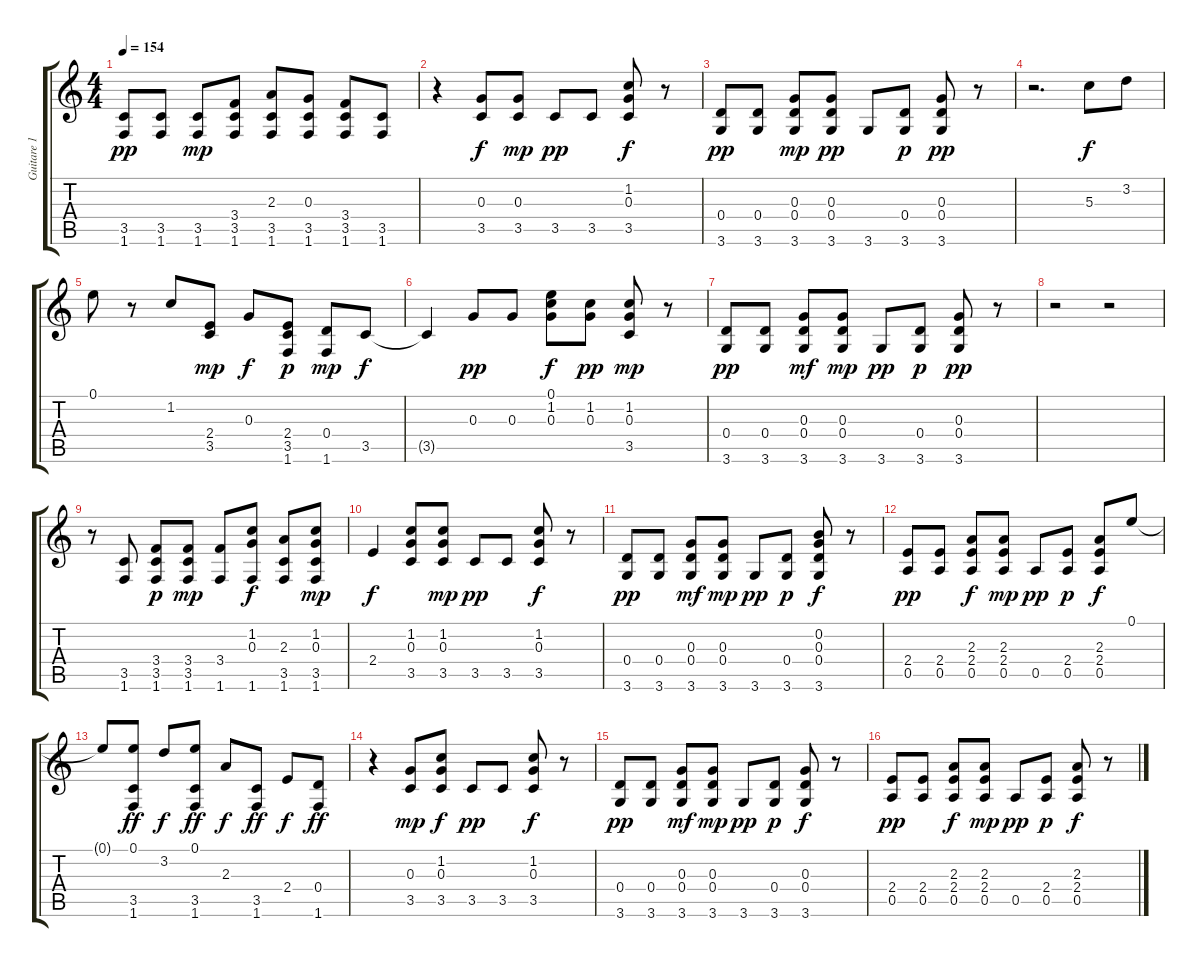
\track ("Guitare 1" "Guitare 1") {instrument electricguitarmuted}
\staff {score tabs}
\tuning (E4 B3 G3 D3 A2 E2) {hide}
\ts (4 4)
\tempo 154
\clef g2
\ks c
(3.5 1.6).8{dy pp} (3.5 1.6).8 (3.5 1.6).8{dy mp} (3.4 3.5 1.6).8 (2.3 3.5 1.6).8 (0.3 3.5 1.6).8 (3.4 3.5 1.6).8 (3.5 1.6).8 |
r.4 (0.3 3.5).8{dy f} (0.3 3.5).8{dy mp} 3.5.8{dy pp} 3.5.8 (1.2 0.3 3.5).8{dy f} r.8 |
(0.4 3.6).8{dy pp} (0.4 3.6).8 (0.3 0.4 3.6).8{dy mp} (0.3 0.4 3.6).8{dy pp} 3.6.8 (0.4 3.6).8{dy p} (0.3 0.4 3.6).8{dy pp} r.8 |
r.2{d} 5.3.8{dy f} 3.2.8 |
0.1.8 r.8 1.2.8 (2.4 3.5).8{dy mp} 0.3.8{dy f} (2.4 3.5 1.6).8{dy p} (0.4 1.6).8{dy mp} 3.5.8{dy f} |
3.5{t}.4 0.3.8{dy pp} 0.3.8 (0.1 1.2 0.3).8{dy f} (1.2 0.3).8{dy pp} (1.2 0.3 3.5).8{dy mp} r.8 |
(0.4 3.6).8{dy pp} (0.4 3.6).8 (0.3 0.4 3.6).8{dy mf} (0.3 0.4 3.6).8{dy mp} 3.6.8{dy pp} (0.4 3.6).8{dy p} (0.3 0.4 3.6).8{dy pp} r.8 |
r.2 r.2 |
r.8 (3.5 1.6).8 (3.4 3.5 1.6).8{dy p} (3.4 3.5 1.6).8{dy mp} (3.4 1.6).8 (1.2 0.3 1.6).8{dy f} (2.3 3.5 1.6).8 (1.2 0.3 3.5 1.6).8{dy mp} |
2.4.4{dy f} (1.2 0.3 3.5).8 (1.2 0.3 3.5).8{dy mp} 3.5.8{dy pp} 3.5.8 (1.2 0.3 3.5).8{dy f} r.8 |
(0.4 3.6).8{dy pp} (0.4 3.6).8 (0.3 0.4 3.6).8{dy mf} (0.3 0.4 3.6).8{dy mp} 3.6.8{dy pp} (0.4 3.6).8{dy p} (0.2 0.3 0.4 3.6).8{dy f} r.8 |
(2.4 0.5).8{dy pp} (2.4 0.5).8 (2.3 2.4 0.5).8{dy f} (2.3 2.4 0.5).8{dy mp} 0.5.8{dy pp} (2.4 0.5).8{dy p} (2.3 2.4 0.5).8{dy f} 0.1.8 |
0.1{t}.8 (0.1 3.5 1.6).8{dy ff} 3.2.8{dy f} (0.1 3.5 1.6).8{dy ff} 2.3.8{dy f} (3.5 1.6).8{dy ff} 2.4.8{dy f} (0.4 1.6).8{dy ff} |
r.4 (0.3 3.5).8{dy mp} (1.2 0.3 3.5).8{dy f} 3.5.8{dy pp} 3.5.8 (1.2 0.3 3.5).8{dy f} r.8 |
(0.4 3.6).8{dy pp} (0.4 3.6).8 (0.3 0.4 3.6).8{dy mf} (0.3 0.4 3.6).8{dy mp} 3.6.8{dy pp} (0.4 3.6).8{dy p} (0.3 0.4 3.6).8{dy f} r.8 |
(2.4 0.5).8{dy pp} (2.4 0.5).8 (2.3 2.4 0.5).8{dy f} (2.3 2.4 0.5).8{dy mp} 0.5.8{dy pp} (2.4 0.5).8{dy p} (2.3 2.4 0.5).8{dy f} r.8
